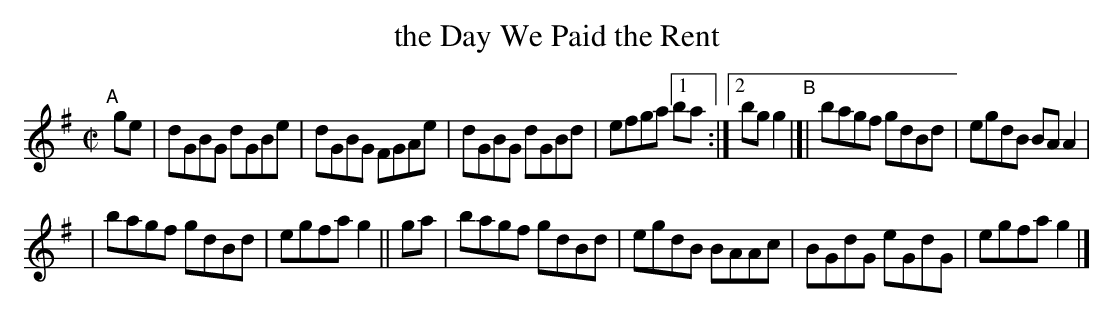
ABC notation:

X:1
T: the Day We Paid the Rent
M: C|
L: 1/8
K: G
"^A"[|]\
ge | dGBG dGBe | dGBG FGAe | dGBG dGBd |efga [1 ba :|[2 bgg2 "^B"|[| bagf gdBd | egdB BAA2 |
| bagf gdBd | egfa g2 || ga | bagf gdBd | egdB BAAc | BGdG eGdG | egfag2 |]
